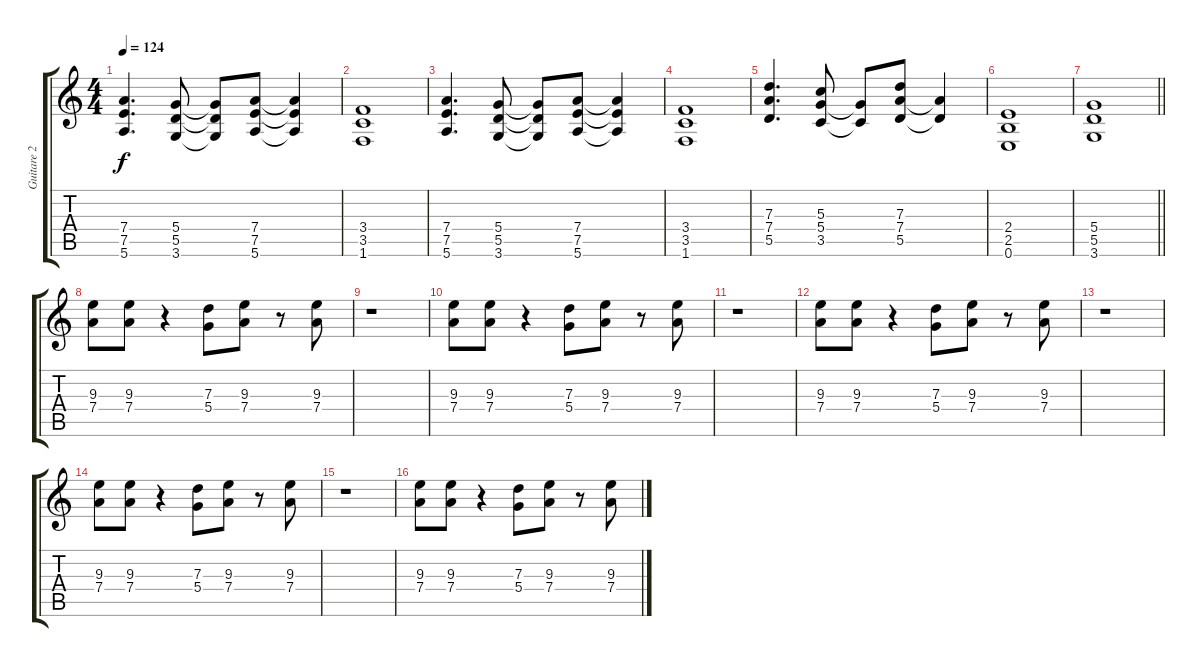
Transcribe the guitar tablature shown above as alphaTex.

\track ("Guitare 2" "Guitare 2") {instrument distortionguitar}
\staff {score tabs}
\tuning (E4 B3 G3 D3 A2 E2) {hide}
\ts (4 4)
\tempo 124
\clef g2
\ks c
(7.4 7.5 5.6).4{d dy f} (5.4 5.5 3.6).8 (5.4{t} 5.5{t} 3.6{t}).8 (7.4 7.5 5.6).8 (7.4{t} 7.5{t} 5.6{t}).4 |
(3.4 3.5 1.6).1 |
(7.4 7.5 5.6).4{d} (5.4 5.5 3.6).8 (5.4{t} 5.5{t} 3.6{t}).8 (7.4 7.5 5.6).8 (7.4{t} 7.5{t} 5.6{t}).4 |
(3.4 3.5 1.6).1 |
(7.3 7.4 5.5).4{d} (5.3 5.4 3.5).8 (5.4{t} 3.5{t}).8 (7.3 7.4 5.5).8 (7.4{t} 5.5{t}).4 |
(2.4 2.5 0.6).1 |
\barLineRight lightlight
(5.4 5.5 3.6).1 |
(9.3 7.4).8 (9.3 7.4).8 r.4 (7.3 5.4).8 (9.3 7.4).8 r.8 (9.3 7.4).8 |
r.1 |
(9.3 7.4).8 (9.3 7.4).8 r.4 (7.3 5.4).8 (9.3 7.4).8 r.8 (9.3 7.4).8 |
r.1 |
(9.3 7.4).8 (9.3 7.4).8 r.4 (7.3 5.4).8 (9.3 7.4).8 r.8 (9.3 7.4).8 |
r.1 |
(9.3 7.4).8 (9.3 7.4).8 r.4 (7.3 5.4).8 (9.3 7.4).8 r.8 (9.3 7.4).8 |
r.1 |
(9.3 7.4).8 (9.3 7.4).8 r.4 (7.3 5.4).8 (9.3 7.4).8 r.8 (9.3 7.4).8
